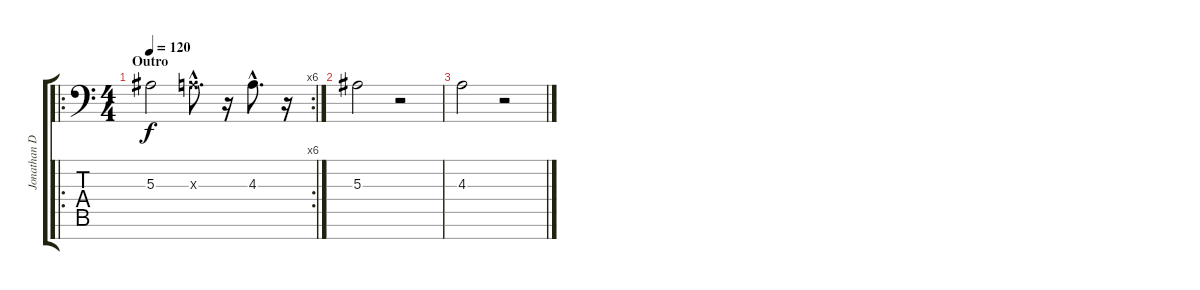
\track ("Jonathan Davis - Vocals" "Jonathan D") {instrument trumpet}
\staff {score tabs}
\tuning (D4 A3 F3 C3 G2 D2 A1) {hide}
\ro
\rc 6
\ts (4 4)
\section ("" "Outro")
\tempo 120
\clef f4
\ks c
5.3.2{dy f} 4.3{hac x}.8{d} r.16 4.3{hac}.8{d} r.16 |
5.3.2 r.2 |
4.3.2{instrument electricguitarmuted} r.2
